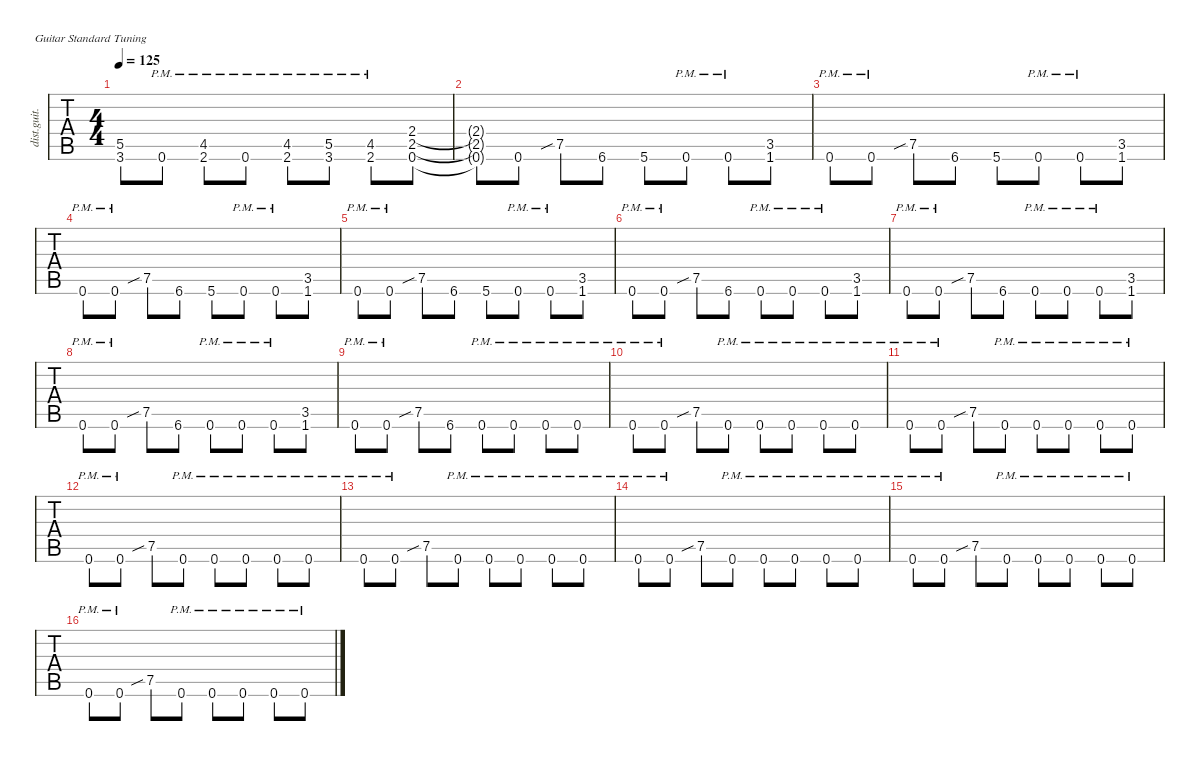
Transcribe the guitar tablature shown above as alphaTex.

\defaultSystemsLayout 4
\hideDynamics
\bracketExtendMode nobrackets
\track ("Rhythm Guitar 1 (James)" "dist.guit.") {defaultSystemsLayout 4 multiBarRest instrument distortionguitar}
\staff {tabs}
\tuning (E4 B3 G3 D3 A2 E2)
\ts (4 4)
\tempo 125
\clef g2
\ks c
(3.6{t} 5.5{t}).8{dy mf} 0.6{pm}.8 (2.6{pm acc #} 4.5{pm acc #}).8 0.6{pm}.8 (2.6{pm acc #} 4.5{pm acc #}).8 (3.6{pm} 5.5{pm}).8 (4.5{pm acc #} 2.6{pm acc #}).8 (0.6 2.5 2.4).8 |
(0.6{t} 2.5{t} 2.4{t}).8 0.6.8 7.5{sib}.8 6.6{acc #}.8 5.6.8 0.6{pm}.8 0.6{pm}.8 (1.6 3.5).8 |
0.6{pm}.8 0.6{pm}.8 7.5{sib}.8 6.6{acc #}.8 5.6.8 0.6{pm}.8 0.6{pm}.8 (1.6 3.5).8 |
0.6{pm}.8 0.6{pm}.8 7.5{sib}.8 6.6{acc #}.8 5.6.8 0.6{pm}.8 0.6{pm}.8 (1.6 3.5).8 |
0.6{pm}.8 0.6{pm}.8 7.5{sib}.8 6.6{acc #}.8 5.6.8 0.6{pm}.8 0.6{pm}.8 (1.6 3.5).8 |
0.6{pm}.8 0.6{pm}.8 7.5{sib}.8 6.6{acc #}.8 0.6{pm}.8 0.6{pm}.8 0.6{pm}.8 (1.6 3.5).8 |
0.6{pm}.8 0.6{pm}.8 7.5{sib}.8 6.6{acc #}.8 0.6{pm}.8 0.6{pm}.8 0.6{pm}.8 (1.6 3.5).8 |
0.6{pm}.8 0.6{pm}.8 7.5{sib}.8 6.6{acc #}.8 0.6{pm}.8 0.6{pm}.8 0.6{pm}.8 (1.6 3.5).8 |
0.6{pm}.8 0.6{pm}.8 7.5{sib}.8 6.6{acc #}.8 0.6{pm}.8 0.6{pm}.8 0.6{pm}.8 0.6{pm}.8 |
0.6{pm}.8 0.6{pm}.8 7.5{sib}.8 0.6{pm}.8 0.6{pm}.8 0.6{pm}.8 0.6{pm}.8 0.6{pm}.8 |
0.6{pm}.8 0.6{pm}.8 7.5{sib}.8 0.6{pm}.8 0.6{pm}.8 0.6{pm}.8 0.6{pm}.8 0.6{pm}.8 |
0.6{pm}.8 0.6{pm}.8 7.5{sib}.8 0.6{pm}.8 0.6{pm}.8 0.6{pm}.8 0.6{pm}.8 0.6{pm}.8 |
0.6{pm}.8 0.6{pm}.8 7.5{sib}.8 0.6{pm}.8 0.6{pm}.8 0.6{pm}.8 0.6{pm}.8 0.6{pm}.8 |
0.6{pm}.8 0.6{pm}.8 7.5{sib}.8 0.6{pm}.8 0.6{pm}.8 0.6{pm}.8 0.6{pm}.8 0.6{pm}.8 |
0.6{pm}.8 0.6{pm}.8 7.5{sib}.8 0.6{pm}.8 0.6{pm}.8 0.6{pm}.8 0.6{pm}.8 0.6{pm}.8 |
0.6{pm}.8 0.6{pm}.8 7.5{sib}.8 0.6{pm}.8 0.6{pm}.8 0.6{pm}.8 0.6{pm}.8 0.6{pm}.8
